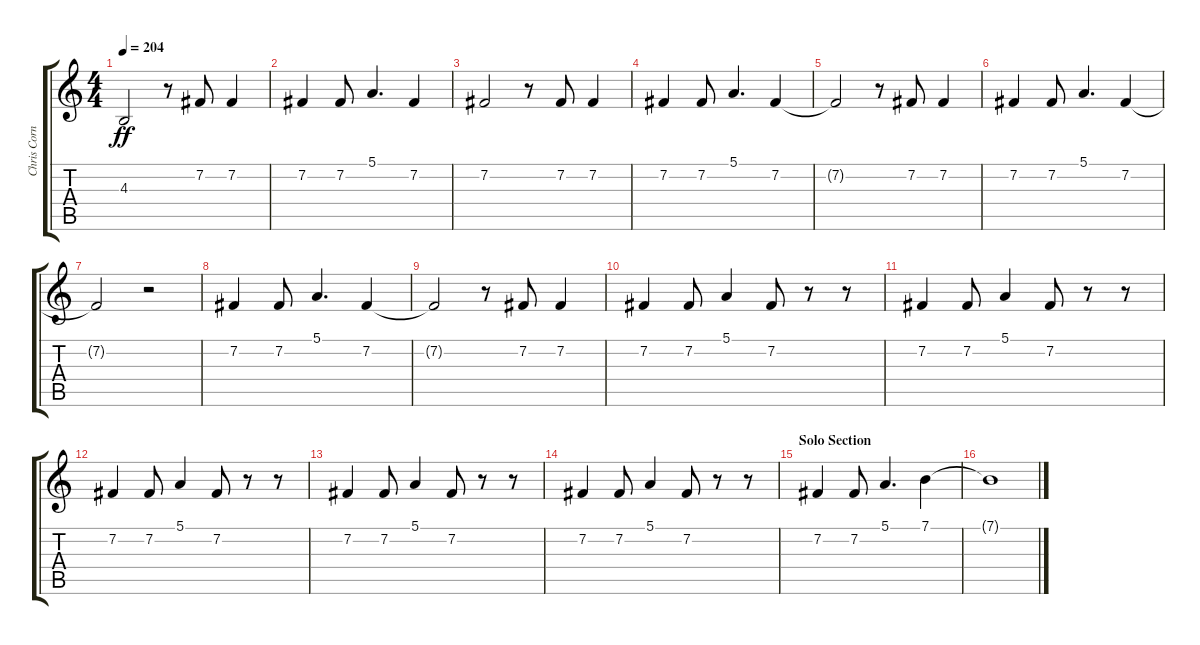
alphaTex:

\track ("Chris Cornell - Vocals" "Chris Corn") {instrument altosax}
\staff {score tabs}
\tuning (E4 B3 G3 D3 A2 E2) {hide}
\ts (4 4)
\tempo 204
\clef g2
\ks c
4.3{t}.2{dy ff} r.8 7.2.8 7.2.4 |
7.2.4 7.2.8 5.1.4{d} 7.2.4 |
7.2.2 r.8 7.2.8 7.2.4 |
7.2.4 7.2.8 5.1.4{d} 7.2.4 |
7.2{t}.2 r.8 7.2.8 7.2.4 |
7.2.4 7.2.8 5.1.4{d} 7.2.4 |
7.2{t}.2 r.2 |
7.2.4 7.2.8 5.1.4{d} 7.2.4 |
7.2{t}.2 r.8 7.2.8 7.2.4 |
7.2.4 7.2.8 5.1.4 7.2.8 r.8 r.8 |
7.2.4 7.2.8 5.1.4 7.2.8 r.8 r.8 |
7.2.4 7.2.8 5.1.4 7.2.8 r.8 r.8 |
7.2.4 7.2.8 5.1.4 7.2.8 r.8 r.8 |
7.2.4 7.2.8 5.1.4 7.2.8 r.8 r.8 |
\section ("" "Solo Section")
7.2.4 7.2.8 5.1.4{d} 7.1.4 |
7.1{t}.1
